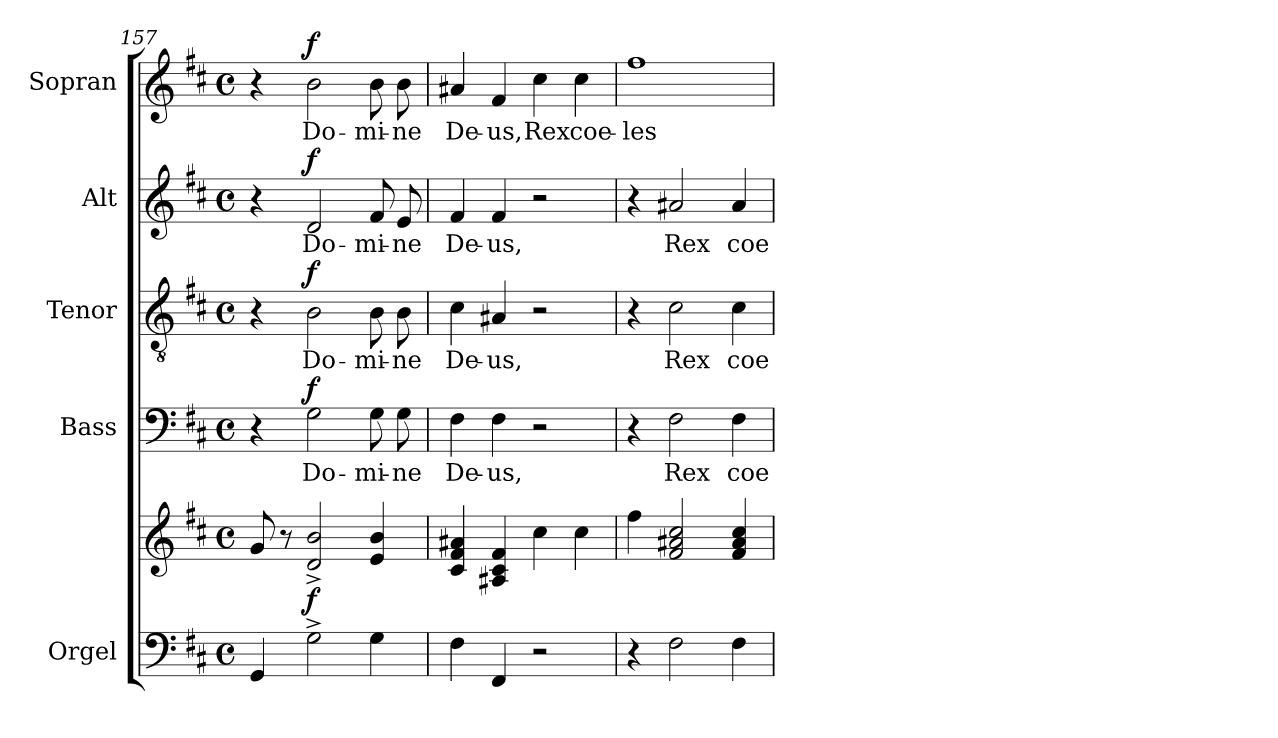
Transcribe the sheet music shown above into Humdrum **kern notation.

**kern	**kern	**dynam	**kern	**text	**dynam	**kern	**text	**dynam	**kern	**text	**dynam	**kern	**text	**dynam
*part5	*part5	*part5	*part4	*part4	*part4	*part3	*part3	*part3	*part2	*part2	*part2	*part1	*part1	*part1
*staff6	*staff5	*staff5/6	*staff4	*staff4	*staff4	*staff3	*staff3	*staff3	*staff2	*staff2	*staff2	*staff1	*staff1	*staff1
*I"Orgel	*	*	*I"Bass	*	*	*I"Tenor	*	*	*I"Alt	*	*	*I"Sopran	*	*
*I'Org.	*	*	*I'B.	*	*	*I'T.	*	*	*I'A.	*	*	*I'S.	*	*
*clefF4	*clefG2	*	*clefF4	*	*	*clefGv2	*	*	*clefG2	*	*	*clefG2	*	*
*k[f#c#]	*k[f#c#]	*	*k[f#c#]	*	*	*k[f#c#]	*	*	*k[f#c#]	*	*	*k[f#c#]	*	*
*D:	*D:	*	*D:	*	*	*D:	*	*	*D:	*	*	*D:	*	*
*M4/4	*M4/4	*	*M4/4	*	*	*M4/4	*	*	*M4/4	*	*	*M4/4	*	*
*met(c)	*met(c)	*	*met(c)	*	*	*met(c)	*	*	*met(c)	*	*	*met(c)	*	*
=157	=157	=157	=157	=157	=157	=157	=157	=157	=157	=157	=157	=157	=157	=157
4GG/	8g/	.	4r	.	.	4r	.	.	4r	.	.	4r	.	.
.	8r	.	.	.	.	.	.	.	.	.	.	.	.	.
!	!	!LO:DY:b	!	!LO:LY:b	!LO:DY:a	!	!LO:LY:b	!LO:DY:a	!	!LO:LY:b	!LO:DY:a	!	!LO:LY:b	!LO:DY:a
2G^>\	2d/^< 2b/^<	f	2G\	Do-	f	2B\	Do-	f	2d/	Do-	f	2b\	Do-	f
!	!	!	!	!LO:LY:b	!	!	!LO:LY:b	!	!	!LO:LY:b	!	!	!LO:LY:b	!
4G\	4e/ 4b/	.	8G\	-mi-	.	8B\	-mi-	.	8f#/	-mi-	.	8b\	-mi-	.
!	!	!	!	!LO:LY:b	!	!	!LO:LY:b	!	!	!LO:LY:b	!	!	!LO:LY:b	!
.	.	.	8G\	-ne	.	8B\	-ne	.	8e/	-ne	.	8b\	-ne	.
=158	=158	=158	=158	=158	=158	=158	=158	=158	=158	=158	=158	=158	=158	=158
!	!	!	!	!LO:LY:b	!	!	!LO:LY:b	!	!	!LO:LY:b	!	!	!LO:LY:b	!
4F#\	4c#/ 4f#/ 4a#X/	.	4F#\	De-	.	4c#\	De-	.	4f#/	De-	.	4a#X/	De-	.
!	!	!	!	!LO:LY:b	!	!	!LO:LY:b	!	!	!LO:LY:b	!	!	!LO:LY:b	!
4FF#/	4A#X/ 4c#/ 4f#/	.	4F#\	-us,	.	4A#X/	-us,	.	4f#/	-us,	.	4f#/	-us,	.
!	!	!	!	!	!	!	!	!	!	!	!	!	!LO:LY:b	!
2r	4cc#\	.	2r	.	.	2r	.	.	2r	.	.	4cc#\	Rex	.
!	!	!	!	!	!	!	!	!	!	!	!	!	!LO:LY:b	!
.	4cc#\	.	.	.	.	.	.	.	.	.	.	4cc#\	coe-	.
=159	=159	=159	=159	=159	=159	=159	=159	=159	=159	=159	=159	=159	=159	=159
!	!	!	!	!	!	!	!	!	!	!	!	!	!LO:LY:b	!
4r	4ff#\	.	4r	.	.	4r	.	.	4r	.	.	1ff#	-les-	.
!	!	!	!	!LO:LY:b	!	!	!LO:LY:b	!	!	!LO:LY:b	!	!	!	!
2F#\	2f#/ 2a#X/ 2cc#/	.	2F#\	Rex	.	2c#\	Rex	.	2a#X/	Rex	.	.	.	.
!	!	!	!	!LO:LY:b	!	!	!LO:LY:b	!	!	!LO:LY:b	!	!	!	!
4F#\	4f#/ 4a#/ 4cc#/	.	4F#\	coe-	.	4c#\	coe-	.	4a#/	coe-	.	.	.	.
=	=	=	=	=	=	=	=	=	=	=	=	=	=	=
*-	*-	*-	*-	*-	*-	*-	*-	*-	*-	*-	*-	*-	*-	*-
